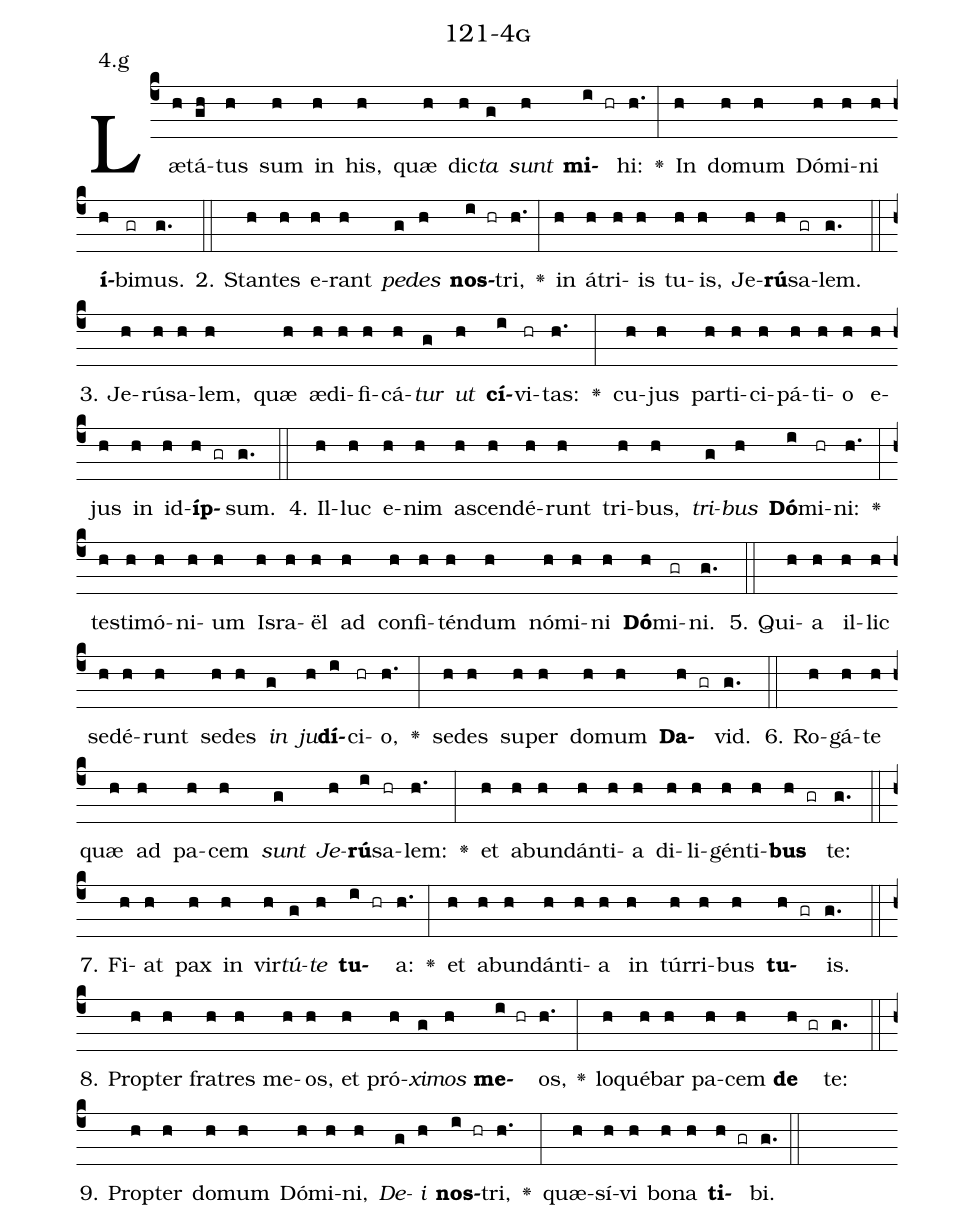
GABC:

name: 121-4g;
annotation: 4.g;
%%
(c4)Læ(h)tá(gh)tus(h) sum(h) in(h) his,(h) quæ(h) dic(h)<i>ta</i>(g) <i>sunt</i>(h) <b>mi</b>(i hr)hi:(h.) <v>\greheightstar</v>(:) In(h) do(h)mum(h) Dó(h)mi(h)ni(h) <b>í</b>(h)bi(gr)mus.(g.) (::)
2. Stan(h)tes(h) e(h)rant(h) <i>pe</i>(g)<i>des</i>(h) <b>nos</b>(i hr)tri,(h.) <v>\greheightstar</v>(:) in(h) á(h)tri(h)is(h) tu(h)is,(h) Je(h)<b>rú</b>(h)sa(gr)lem.(g.) (::)
3. Je(h)rú(h)sa(h)lem,(h) quæ(h) æ(h)di(h)fi(h)cá(h)<i>tur</i>(g) <i>ut</i>(h) <b>cí</b>(i)vi(hr)tas:(h.) <v>\greheightstar</v>(:) cu(h)jus(h) par(h)ti(h)ci(h)pá(h)ti(h)o(h) e(h)jus(h) in(h) id(h)<b>íp</b>(h gr)sum.(g.) (::)
4. Il(h)luc(h) e(h)nim(h) a(h)scen(h)dé(h)runt(h) tri(h)bus,(h) <i>tri</i>(g)<i>bus</i>(h) <b>Dó</b>(i)mi(hr)ni:(h.) <v>\greheightstar</v>(:) tes(h)ti(h)mó(h)ni(h)um(h) Is(h)ra(h)ël(h) ad(h) con(h)fi(h)tén(h)dum(h) nó(h)mi(h)ni(h) <b>Dó</b>(h)mi(gr)ni.(g.) (::)
5. Qui(h)a(h) il(h)lic(h) se(h)dé(h)runt(h) se(h)des(h) <i>in</i>(g) <i>ju</i>(h)<b>dí</b>(i)ci(hr)o,(h.) <v>\greheightstar</v>(:) se(h)des(h) su(h)per(h) do(h)mum(h) <b>Da</b>(h gr)vid.(g.) (::)
6. Ro(h)gá(h)te(h) quæ(h) ad(h) pa(h)cem(h) <i>sunt</i>(g) <i>Je</i>(h)<b>rú</b>(i)sa(hr)lem:(h.) <v>\greheightstar</v>(:) et(h) ab(h)un(h)dán(h)ti(h)a(h) di(h)li(h)gén(h)ti(h)<b>bus</b>(h gr) te:(g.) (::)
7. Fi(h)at(h) pax(h) in(h) vir(h)<i>tú</i>(g)<i>te</i>(h) <b>tu</b>(i hr)a:(h.) <v>\greheightstar</v>(:) et(h) ab(h)un(h)dán(h)ti(h)a(h) in(h) túr(h)ri(h)bus(h) <b>tu</b>(h gr)is.(g.) (::)
8. Prop(h)ter(h) fra(h)tres(h) me(h)os,(h) et(h) pró(h)<i>xi</i>(g)<i>mos</i>(h) <b>me</b>(i hr)os,(h.) <v>\greheightstar</v>(:) lo(h)qué(h)bar(h) pa(h)cem(h) <b>de</b>(h gr) te:(g.) (::)
9. Prop(h)ter(h) do(h)mum(h) Dó(h)mi(h)ni,(h) <i>De</i>(g)<i>i</i>(h) <b>nos</b>(i hr)tri,(h.) <v>\greheightstar</v>(:) quæ(h)sí(h)vi(h) bo(h)na(h) <b>ti</b>(h gr)bi.(g.) (::)
